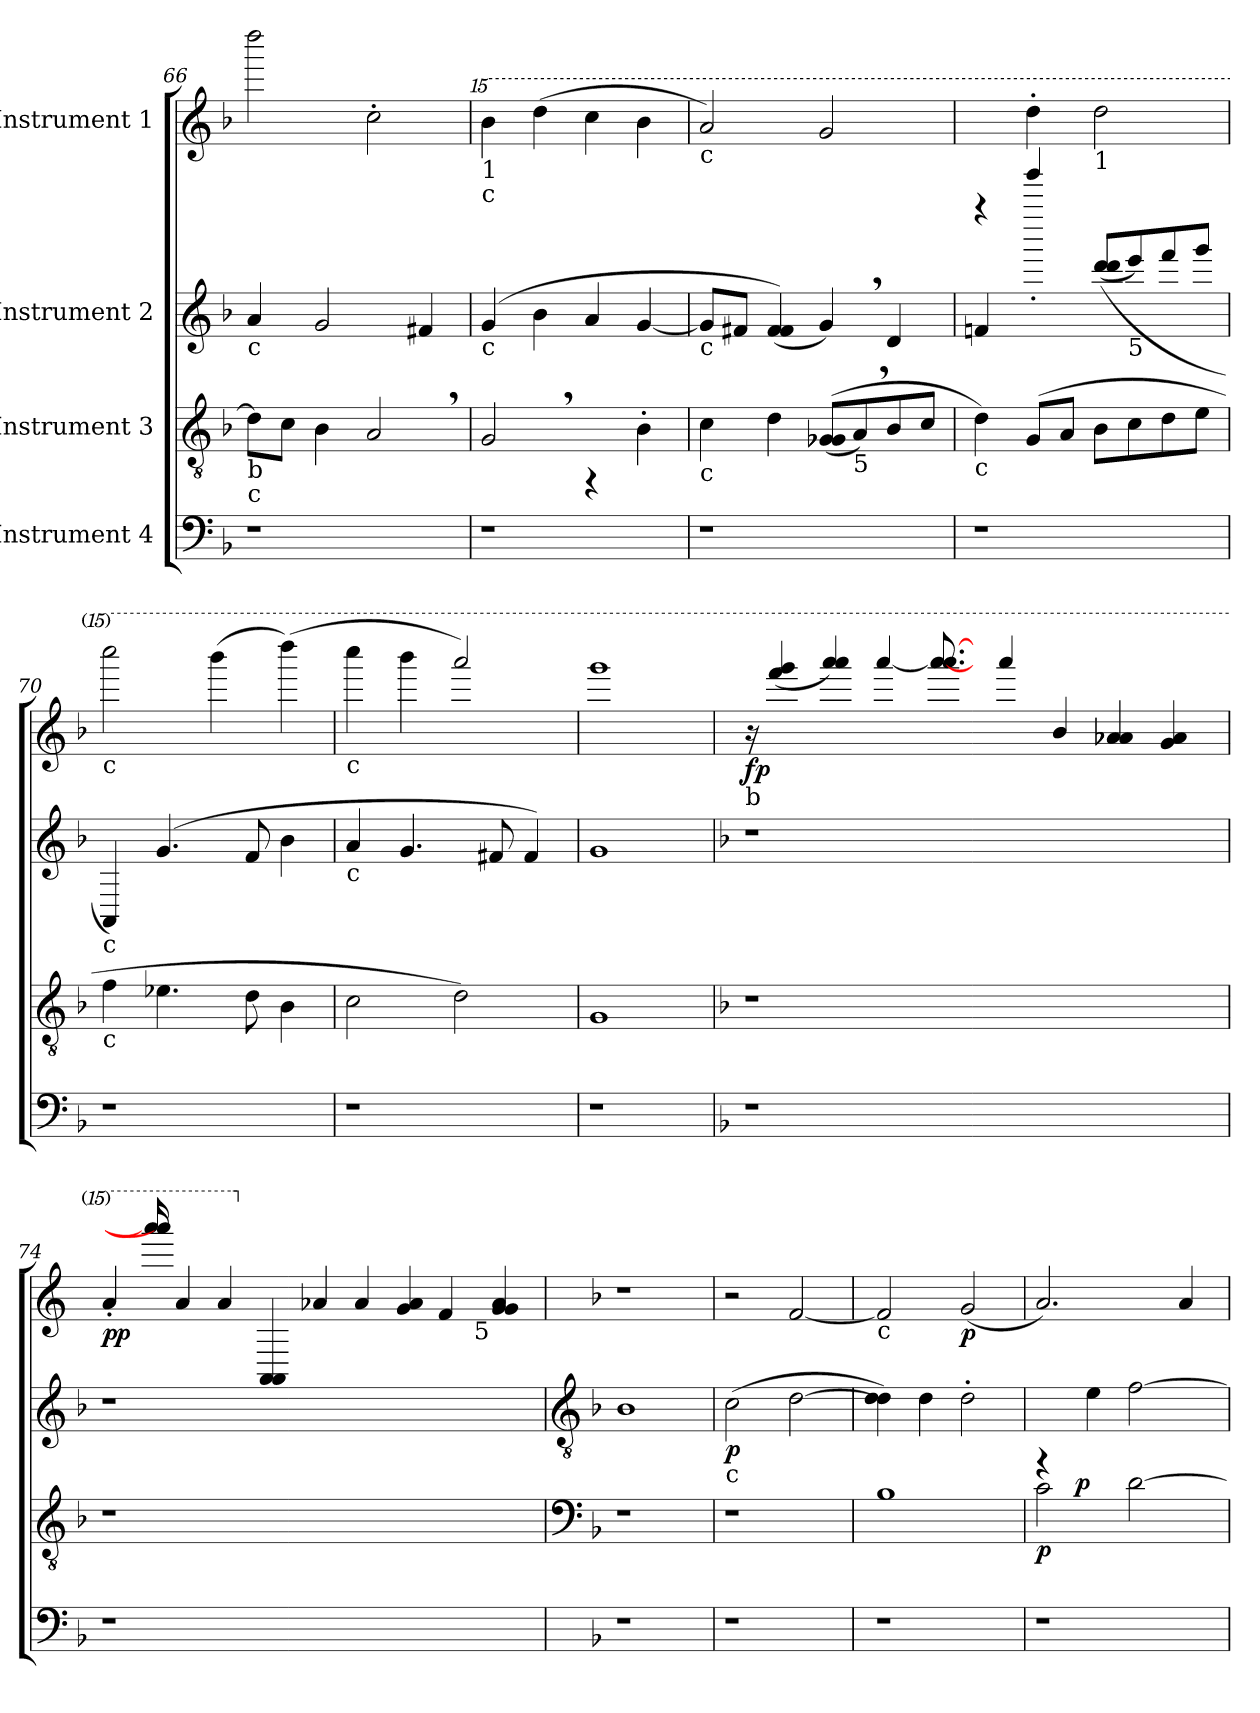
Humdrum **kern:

**kern	**kern	**dynam	**kern	**dynam	**kern	**dynam
*part4	*part3	*part3	*part2	*part2	*part1	*part1
*staff4	*staff3	*staff3	*staff2	*staff2	*staff1	*staff1
*I"Instrument 4	*I"Instrument 3	*	*I"Instrument 2	*	*I"Instrument 1	*
*clefF4	*clefGv2	*	*clefG2	*	*clefG2	*
*k[b-]	*k[b-]	*	*k[b-]	*	*k[b-]	*
*F:	*F:	*	*F:	*	*F:	*
=66	=66	=66	=66	=66	=66	=66
!	!	!	!LO:TX:b:t=c	!	!	!
!	!LO:TX:b:t=b	!	!	!	!	!
!	!LO:TX:b:t=c	!	!	!	!	!
1r	8d\L]	.	4a/	.	2dddd\	.
.	8c\J	.	.	.	.	.
.	4B-\	.	2g/	.	.	.
.	2A,>/	.	.	.	2cc'<\	.
.	.	.	4f#X/	.	.	.
!!LO:LB:g=z
=67	=67	=67	=67	=67	=67	=67
*	*	*	*	*	*15ma	*
!	!	!	!	!	!LO:TX:b:t=1	!
!	!	!	!	!	!LO:TX:b:t=c	!
!	!	!	!LO:TX:b:t=c	!	!	!
1r	2G,</	.	(>4g/	.	4bbb-\	.
.	.	.	4b-\	.	(>4dddd\	.
.	4rFF	.	4a/	.	4cccc\	.
.	4B-'<\	.	[<4g/	.	4bbb-\	.
=68	=68	=68	=68	=68	=68	=68
!	!	!	!	!	!LO:TX:b:t=c	!
!	!	!	!LO:TX:b:t=c	!	!	!
!	!LO:TX:b:t=c	!	!	!	!	!
1r	4c\	.	8g/L]	.	2aaa/)	.
.	.	.	8f#X/J	.	.	.
.	4d\	.	(>4f#/ 4f#/)	.	.	.
.	(>(<8G-/ 8G-/L	.	4g,>/)	.	2ggg/	.
!	!LO:TX:b:t=5	!	!	!	!	!
.	8A,>/)	.	.	.	.	.
.	8B-/	.	4d/	.	.	.
.	8c/J	.	.	.	.	.
=69	=69	=69	=69	=69	=69	=69
!	!LO:TX:b:t=c	!	!	!	!	!
1r	4d\)	.	4fn/	.	4rf	.
.	(>8G/L	.	4ggggg'</	.	4dddd'<\	.
.	8A/J	.	.	.	.	.
!	!	!	!	!	!LO:TX:b:t=1	!
.	8B-\L	.	(<(<8ddd/ 8ddd/L	.	2dddd\	.
!	!	!	!LO:TX:b:t=5	!	!	!
.	8c\	.	8eee/)	.	.	.
.	8d\	.	8fff/	.	.	.
.	8e\J	.	8ggg/J	.	.	.
=70	=70	=70	=70	=70	=70	=70
!	!	!	!	!	!LO:TX:b:t=c	!
!	!	!	!LO:TX:b:t=c	!	!	!
!	!LO:TX:b:t=c	!	!	!	!	!
1r	4f\	.	4AA/)	.	2cccccc\	.
.	4.e-X\	.	(>4.g/	.	.	.
.	.	.	.	.	(<4bbbbb-\	.
.	8d\	.	8f/	.	.	.
.	4B-\	.	4b-\	.	(>4dddddd\)	.
=71	=71	=71	=71	=71	=71	=71
!	!	!	!	!	!LO:TX:b:t=c	!
!	!	!	!LO:TX:b:t=c	!	!	!
1r	2c\	.	4a/	.	4cccccc\	.
.	.	.	4.g/	.	4bbbbb-\	.
.	2d\)	.	.	.	2aaaaa/)	.
.	.	.	8f#X/	.	.	.
.	.	.	4f#/)	.	.	.
=72	=72	=72	=72	=72	=72	=72
1r	1G	.	1g	.	1ggggg	.
!!LO:LB:g=z
=73	=73	=73	=73	=73	=73	=73
*	*	*	*	*	*k[]	*
*	*	*	*	*	*C:	*
!	!	!	!	!	!LO:TX:b:t=b	!
!	!	!	!	!	!	!LO:DY:b
!	!	!	!	!	!	!LO:DY:n=1:b
1r	1r	.	1r	.	16r	f p
.	.	.	.	.	(<4fffff/ 4ggggg/	.
.	.	.	.	.	4aaaaa/ 4aaaaa/)	.
.	.	.	.	.	[<4aaaaa/	.
.	.	.	.	.	8.aaaaa/_ [8.aaaaa/	.
1ryy	1ryy	.	1ryy	.	16ryy	.
.	.	.	.	.	4aaaaa/	.
.	.	.	.	.	4bbb/	.
.	.	.	.	.	4aaa-/ 4aaa-/	.
.	.	.	.	.	4ggg/ 4aaa-/	.
16ryy	16ryy	.	16ryy	.	.	.
=74	=74	=74	=74	=74	=74	=74
!	!	!	!	!	!LO:TX:b:t=c	!
!	!	!	!	!	!LO:TX:b:t=c	!
!	!	!	!	!	!LO:TX:b:t=c	!
!	!	!	!	!	!LO:TX:b:t=c	!
!	!	!	!	!	!	!LO:DY:b
!	!	!	!	!	!	!LO:DY:n=1:b
*	*	*	*	*	*^	*
1r	1r	.	1r	.	4aaa'</	0ryy	p p
.	.	.	.	.	16aaaaa/] 16aaaaa/]	.	.
.	.	.	.	.	4aaa/	.	.
.	.	.	.	.	4aaa/	.	.
*	*	*	*	*	*X15ma	*	*
.	.	.	.	.	4AA/ 4AA/	.	.
1ryy	1ryy	.	1ryy	.	.	.	.
.	.	.	.	.	4a-/	.	.
.	.	.	.	.	4a-/	.	.
.	.	.	.	.	4a-/ 4g/	.	.
.	.	.	.	.	4f/	.	.
!	!	!	!	!	!	!LO:TX:b:t=5	!
4ryy	4ryy	.	4ryy	.	.	4ryy	.
.	.	.	.	.	(<4a-/ 4g/ 4g/	.	.
16ryy	16ryy	.	16ryy	.	.	16ryy	.
*	*	*	*	*	*v	*v	*
!!LO:LB:g=z
=75	=75	=75	=75	=75	=75	=75
*	*clefF4	*	*clefGv2	*	*	*
*	*	*	*	*	*k[b-]	*
*	*	*	*	*	*F:	*
*	*	*	*	*	*^	*
!	!	!	!	!	!LO:TX:b:t=c	!	!
!	!	!	!	!	!LO:TX:b:t=c	!	!
!	!	!	!	!	!LO:TX:b:t=c	!	!
!	!	!	!	!	!LO:TX:b:t=c	!	!
!	!	!	!	!	!LO:TX:b:t=c	!	!
!	!	!	!	!	!LO:TX:b:t=.	!	!
*	*	*	*	*	*v	*v	*
1r	1r	.	1B-	.	1r	.
=76	=76	=76	=76	=76	=76	=76
!	!	!	!LO:TX:b:t=c	!	!	!
!	!	!	!	!LO:DY:b	!	!
1r	1r	.	(>2c\	p	2r	.
.	.	.	[>2d\	.	[<2f/	.
=77	=77	=77	=77	=77	=77	=77
!	!	!	!	!	!LO:TX:b:t=c	!
1r	1B-	.	4d\ 4d\])	.	2f/]	.
.	.	.	4d\	.	.	.
!	!	!	!	!	!	!LO:DY:b
.	.	.	2d'<\	.	(<2g/	p
=78	=78	=78	=78	=78	=78	=78
!	!LO:TX:b:t=c	!	!	!	!	!
!	!	!LO:DY:b	!	!	!	!
*	*^	*	*	*	*	*
1r	2c\	8..ryy	p	4rFF	.	2.a/)	.
!	!	!	!LO:DY:a	!	!	!	!
.	.	2ryy	p	.	.	.	.
.	.	.	.	4e\	.	.	.
.	[>2d\	.	.	[>2f\	.	.	.
.	.	4ryy	.	.	.	.	.
.	.	.	.	.	.	4a/	.
.	.	32ryy	.	.	.	.	.
*	*v	*v	*	*	*	*	*
=	=	=	=	=	=	=
*-	*-	*-	*-	*-	*-	*-
